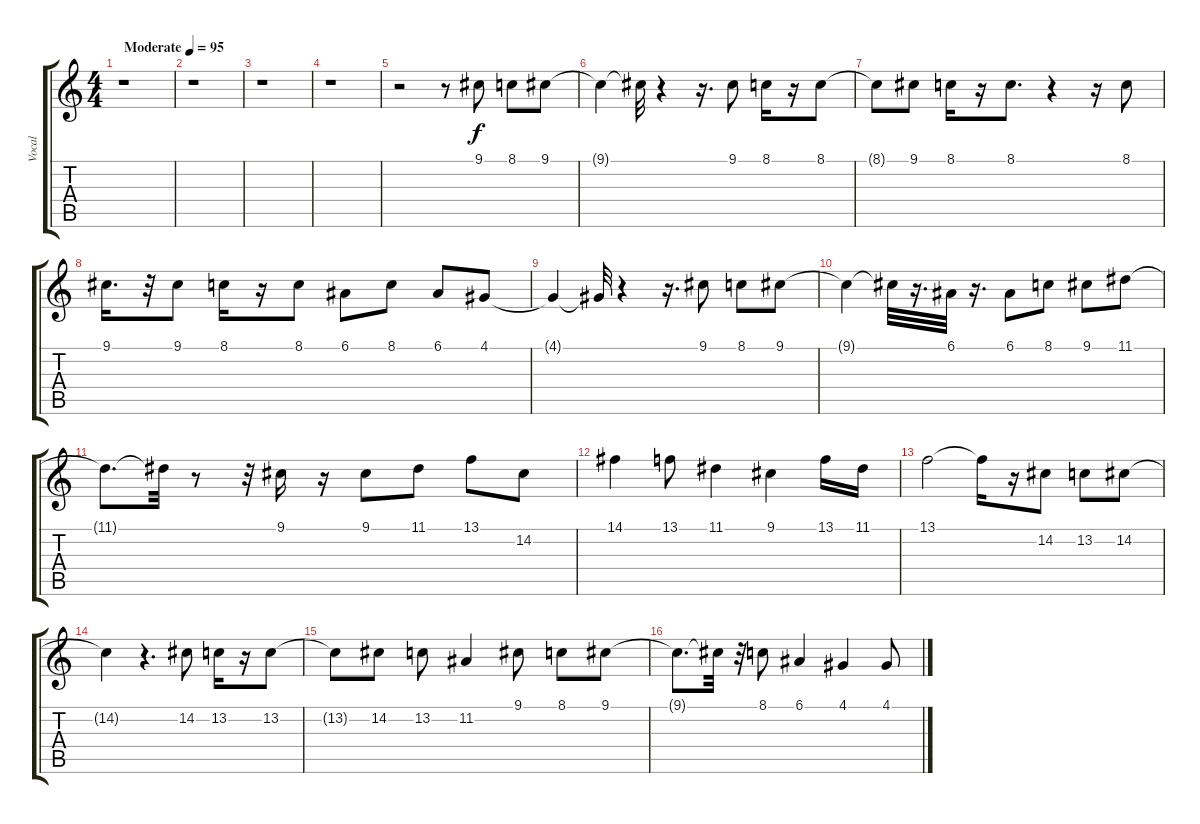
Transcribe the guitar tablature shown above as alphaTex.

\track ("Vocal" "Vocal") {instrument lead2sawtooth}
\staff {score tabs}
\tuning (E4 B3 G3 D3 A2 E2) {hide}
\ts (4 4)
\tempo (95 "Moderate")
\clef g2
\ks c
r.1{dy f instrument lead2sawtooth} |
r.1 |
r.1 |
r.1 |
r.2 r.8 9.1.8 8.1.8 9.1.8 |
9.1{t}.4 9.1{t}.32 r.4 r.16{d} 9.1.8 8.1.16 r.16 8.1.8 |
8.1{t}.8 9.1.8 8.1.16 r.16 8.1.8{d} r.4 r.16 8.1.8 |
9.1.16{d} r.32 9.1.8 8.1.16 r.16 8.1.8 6.1.8 8.1.8 6.1.8 4.1.8 |
4.1{t}.4 4.1{t}.32 r.4 r.16{d} 9.1.8 8.1.8 9.1.8 |
9.1{t}.4 9.1{t}.32 r.16{d} 6.1.32 r.16{d} 6.1.8 8.1.8 9.1.8 11.1.8 |
11.1{t}.8{d} 11.1{t}.32 r.8 r.32 9.1.16 r.16 9.1.8 11.1.8 13.1.8 14.2.8 |
14.1.4 13.1.8 11.1.4 9.1.4 13.1.16 11.1.16 |
13.1.2 13.1{t}.16 r.16 14.2.8 13.2.8 14.2.8 |
14.2{t}.4 r.4{d} 14.2.8 13.2.16 r.16 13.2.8 |
13.2{t}.8 14.2.8 13.2.8 11.2.4 9.1.8 8.1.8 9.1.8 |
9.1{t}.8{d} 9.1{t}.32 r.32 8.1.8 6.1.4 4.1.4 4.1.8
